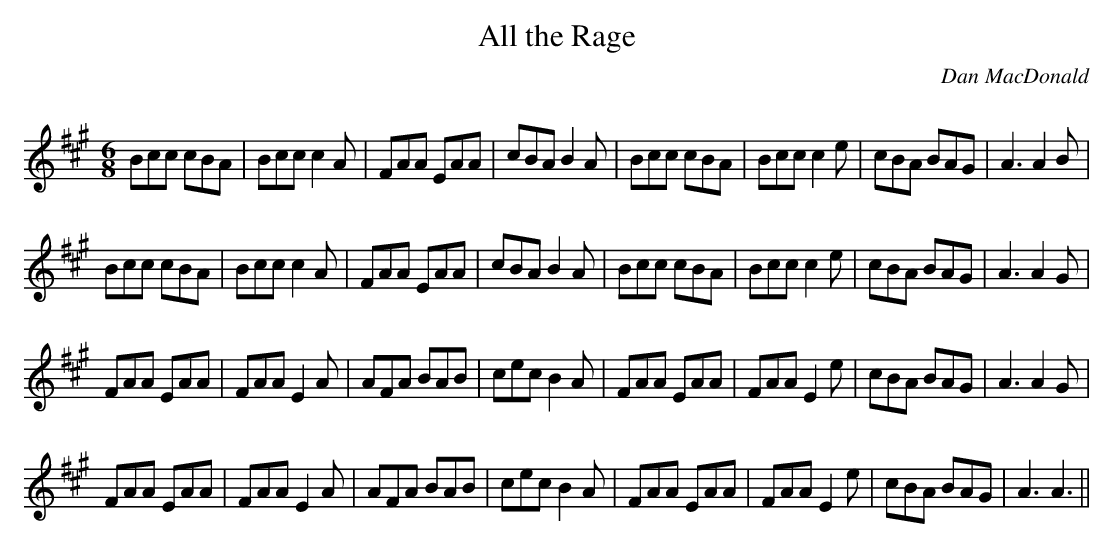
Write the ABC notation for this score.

X:1
T: All the Rage
C:Dan MacDonald
Q:180
K:A
M:6/8
L:1/16
B2c2c2 c2B2A2|B2c2c2 c4A2|F2A2A2 E2A2A2|c2B2A2 B4A2|B2c2c2 c2B2A2|B2c2c2 c4e2|c2B2A2 B2A2G2|A6 A4B2|
B2c2c2 c2B2A2|B2c2c2 c4A2|F2A2A2 E2A2A2|c2B2A2 B4A2|B2c2c2 c2B2A2|B2c2c2 c4e2|c2B2A2 B2A2G2|A6 A4G2|
F2A2A2 E2A2A2|F2A2A2 E4A2|A2F2A2 B2A2B2|c2e2c2 B4A2|F2A2A2 E2A2A2|F2A2A2 E4e2|c2B2A2 B2A2G2|A6 A4G2|
F2A2A2 E2A2A2|F2A2A2 E4A2|A2F2A2 B2A2B2|c2e2c2 B4A2|F2A2A2 E2A2A2|F2A2A2 E4e2|c2B2A2 B2A2G2|A6 A6||
